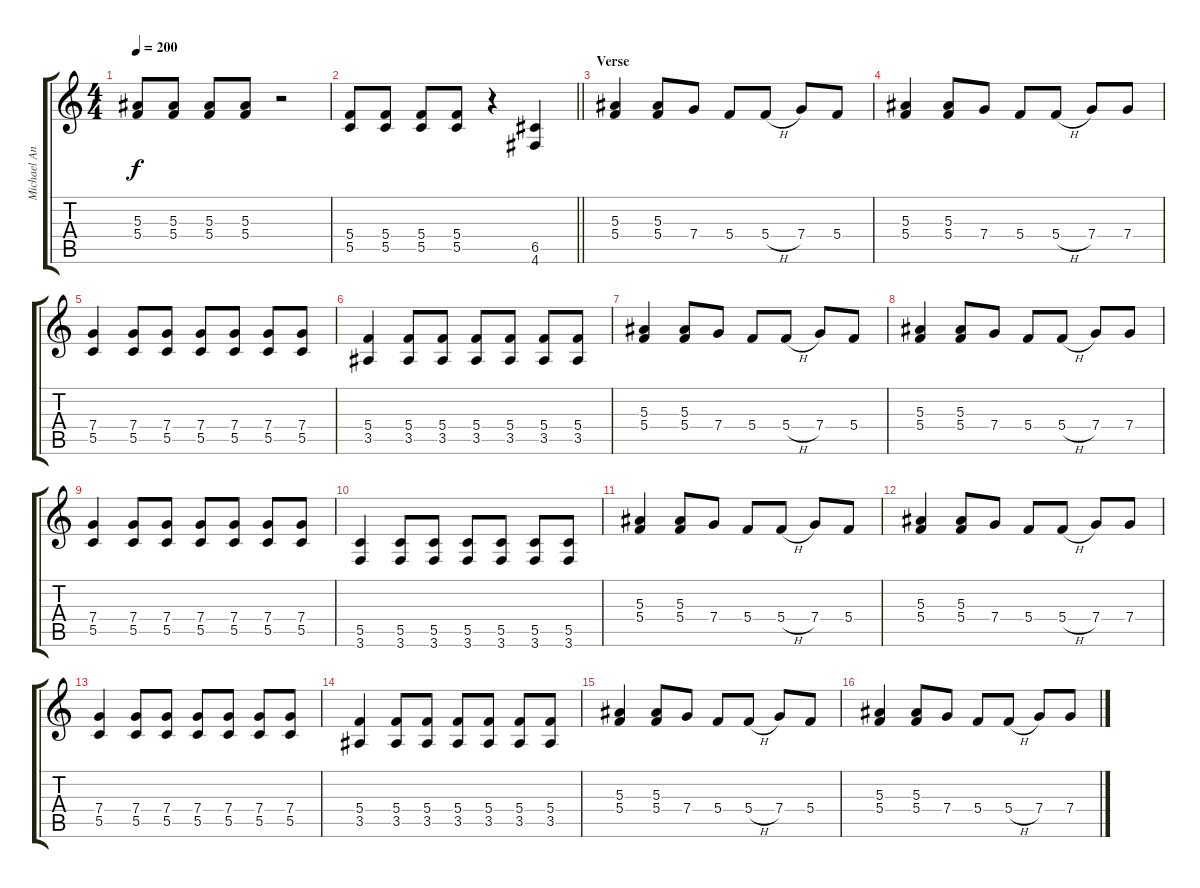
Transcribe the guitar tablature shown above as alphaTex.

\track ("Michael Angelo" "Michael An") {instrument distortionguitar}
\staff {score tabs}
\tuning (D4 A3 F3 C3 G2 D2) {hide}
\ts (4 4)
\tempo 200
\clef g2
\ks c
(5.3 5.4).8{dy f} (5.3 5.4).8 (5.3 5.4).8 (5.3 5.4).8 r.2 |
\barLineRight lightlight
(5.4 5.5).8 (5.4 5.5).8 (5.4 5.5).8 (5.4 5.5).8 r.4 (6.5 4.6).4 |
\section ("" "Verse")
(5.3 5.4).4 (5.3 5.4).8 7.4.8 5.4.8 5.4{h}.8 7.4.8 5.4.8 |
(5.3 5.4).4 (5.3 5.4).8 7.4.8 5.4.8 5.4{h}.8 7.4.8 7.4.8 |
(7.4 5.5).4 (7.4 5.5).8 (7.4 5.5).8 (7.4 5.5).8 (7.4 5.5).8 (7.4 5.5).8 (7.4 5.5).8 |
(5.4 3.5).4 (5.4 3.5).8 (5.4 3.5).8 (5.4 3.5).8 (5.4 3.5).8 (5.4 3.5).8 (5.4 3.5).8 |
(5.3 5.4).4 (5.3 5.4).8 7.4.8 5.4.8 5.4{h}.8 7.4.8 5.4.8 |
(5.3 5.4).4 (5.3 5.4).8 7.4.8 5.4.8 5.4{h}.8 7.4.8 7.4.8 |
(7.4 5.5).4 (7.4 5.5).8 (7.4 5.5).8 (7.4 5.5).8 (7.4 5.5).8 (7.4 5.5).8 (7.4 5.5).8 |
(5.5 3.6).4 (5.5 3.6).8 (5.5 3.6).8 (5.5 3.6).8 (5.5 3.6).8 (5.5 3.6).8 (5.5 3.6).8 |
(5.3 5.4).4 (5.3 5.4).8 7.4.8 5.4.8 5.4{h}.8 7.4.8 5.4.8 |
(5.3 5.4).4 (5.3 5.4).8 7.4.8 5.4.8 5.4{h}.8 7.4.8 7.4.8 |
(7.4 5.5).4 (7.4 5.5).8 (7.4 5.5).8 (7.4 5.5).8 (7.4 5.5).8 (7.4 5.5).8 (7.4 5.5).8 |
(5.4 3.5).4 (5.4 3.5).8 (5.4 3.5).8 (5.4 3.5).8 (5.4 3.5).8 (5.4 3.5).8 (5.4 3.5).8 |
(5.3 5.4).4 (5.3 5.4).8 7.4.8 5.4.8 5.4{h}.8 7.4.8 5.4.8 |
(5.3 5.4).4 (5.3 5.4).8 7.4.8 5.4.8 5.4{h}.8 7.4.8 7.4.8
